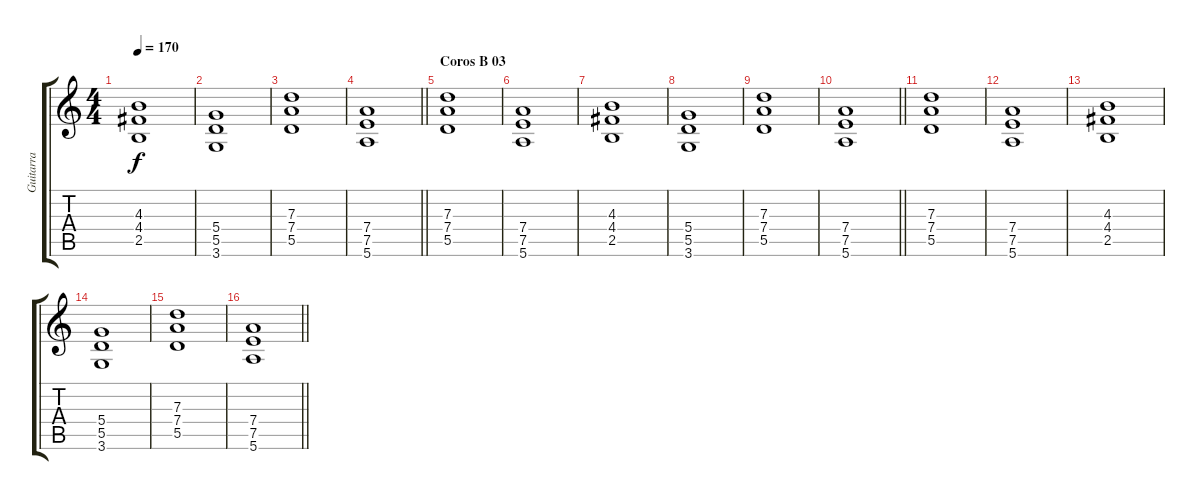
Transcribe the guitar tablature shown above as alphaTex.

\track ("Guitarra" "Guitarra") {instrument distortionguitar}
\staff {score tabs}
\tuning (E4 B3 G3 D3 A2 E2) {hide}
\ts (4 4)
\tempo 170
\clef g2
\ks c
(4.3 4.4 2.5).1{dy f} |
(5.4 5.5 3.6).1 |
(7.3 7.4 5.5).1 |
\barLineRight lightlight
(7.4 7.5 5.6).1 |
\section ("" "Coros B 03")
(7.3 7.4 5.5).1 |
(7.4 7.5 5.6).1 |
(4.3 4.4 2.5).1 |
(5.4 5.5 3.6).1 |
(7.3 7.4 5.5).1 |
\barLineRight lightlight
(7.4 7.5 5.6).1 |
(7.3 7.4 5.5).1 |
(7.4 7.5 5.6).1 |
(4.3 4.4 2.5).1 |
(5.4 5.5 3.6).1 |
(7.3 7.4 5.5).1 |
\barLineRight lightlight
(7.4 7.5 5.6).1
